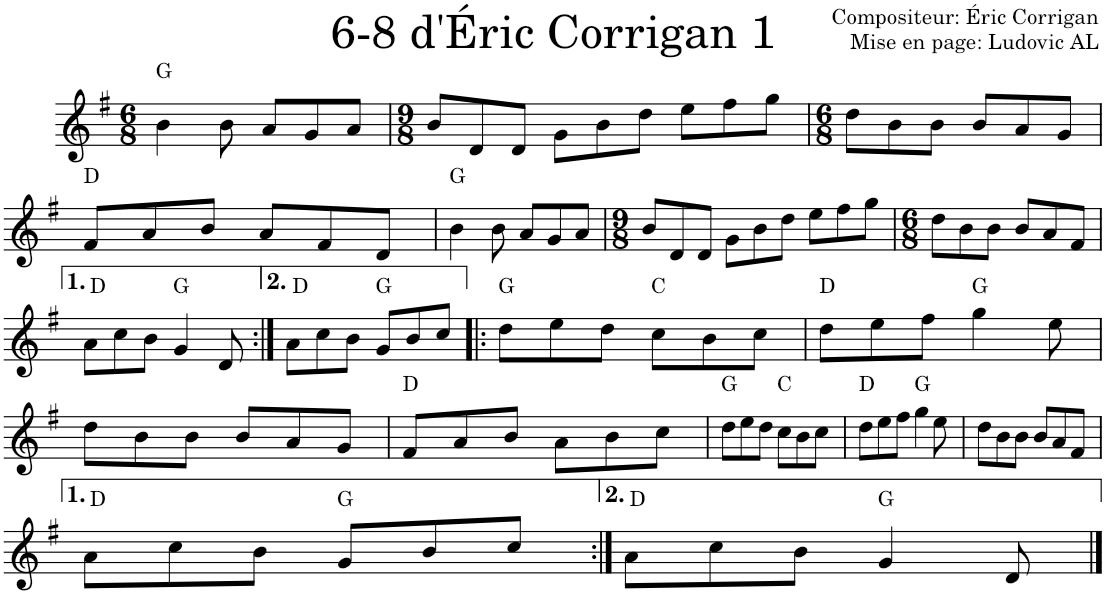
**kern	**harte
*part1	*part1
*staff1	*
*I"Voice	*
*I'V	*
*clefG2	*
*k[f#]	*
*M6/8	*
=1	=1
4b\	G:maj
8b\	.
8a/L	.
8g/	.
8a/J	.
=2	=2
*M9/8	*
8b/L	.
8d/	.
8d/J	.
8g\L	.
8b\	.
8dd\J	.
8ee\L	.
8ff#\	.
8gg\J	.
=3	=3
*M6/8	*
8dd\L	.
8b\	.
8b\J	.
8b/L	.
8a/	.
8g/J	.
!!LO:LB:g=z
=4	=4
8f#/L	D:maj
8a/	.
8b/J	.
8a/L	.
8f#/	.
8d/J	.
=5	=5
4b\	G:maj
8b\	.
8a/L	.
8g/	.
8a/J	.
=6	=6
*M9/8	*
8b/L	.
8d/	.
8d/J	.
8g\L	.
8b\	.
8dd\J	.
8ee\L	.
8ff#\	.
8gg\J	.
=7	=7
*M6/8	*
8dd\L	.
8b\	.
8b\J	.
8b/L	.
8a/	.
8f#/J	.
!!LO:LB:g=z
=8	=8
8a\L	D:maj
8cc\	.
8b\J	.
4g/	G:maj
8d/	.
=9:|!	=9:|!
8a\L	D:maj
8cc\	.
8b\J	.
8g/L	G:maj
8b/	.
8cc/J	.
=10!|:	=10!|:
8dd\L	G:maj
8ee\	.
8dd\J	.
8cc\L	C:maj
8b\	.
8cc\J	.
=11	=11
8dd\L	D:maj
8ee\	.
8ff#\J	.
4gg\	G:maj
8ee\	.
!!LO:LB:g=z
=12	=12
8dd\L	.
8b\	.
8b\J	.
8b/L	.
8a/	.
8g/J	.
=13	=13
8f#/L	D:maj
8a/	.
8b/J	.
8a\L	.
8b\	.
8cc\J	.
=14	=14
8dd\L	G:maj
8ee\	.
8dd\J	.
8cc\L	C:maj
8b\	.
8cc\J	.
=15	=15
8dd\L	D:maj
8ee\	.
8ff#\J	.
4gg\	G:maj
8ee\	.
=16	=16
8dd\L	.
8b\	.
8b\J	.
8b/L	.
8a/	.
8f#/J	.
!!LO:LB:g=z
=17	=17
8a\L	D:maj
8cc\	.
8b\J	.
8g/L	G:maj
8b/	.
8cc/J	.
=18:|!	=18:|!
8a\L	D:maj
8cc\	.
8b\J	.
4g/	G:maj
8d/	.
==	==
*-	*-
